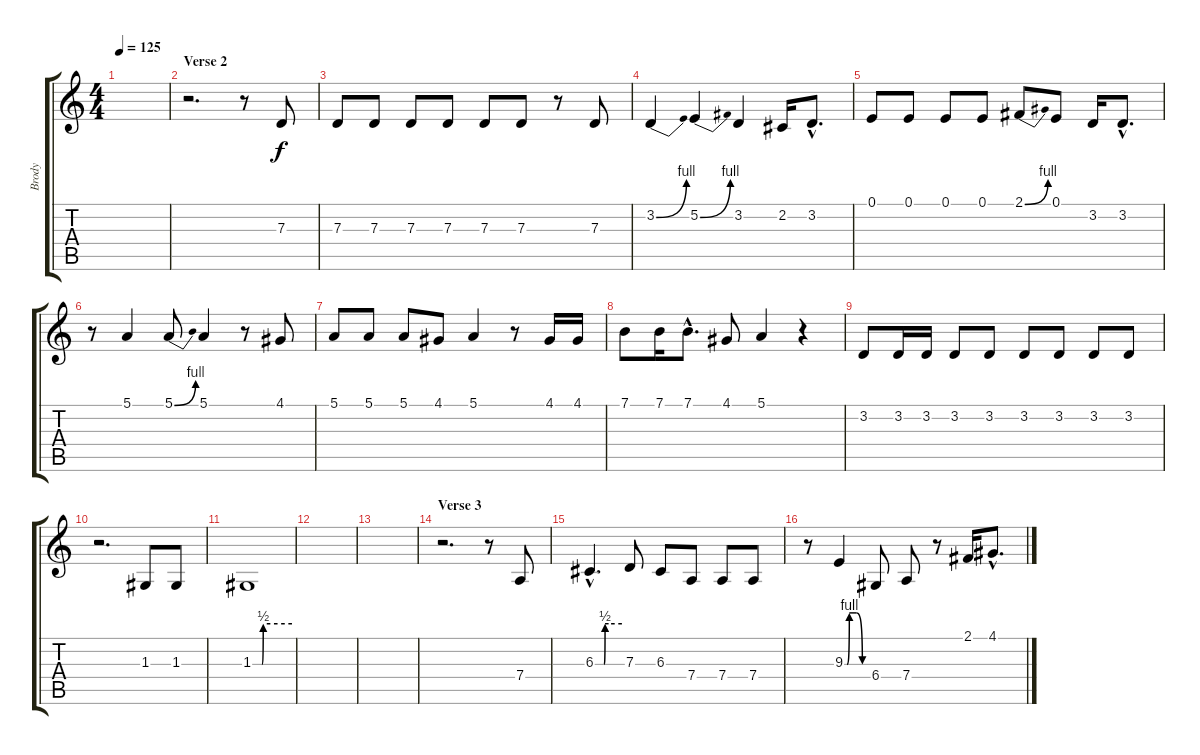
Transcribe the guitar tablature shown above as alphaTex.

\track ("Brody" "Brody") {instrument altosax}
\staff {score tabs}
\tuning (E4 B3 G3 D3 A2 E2) {hide}
\ts (4 4)
\tempo 125
\clef g2
\ks c
|
\section ("" "Verse 2")
r.2{d} r.8 7.3.8 |
7.3.8 7.3.8 7.3.8 7.3.8 7.3.8 7.3.8 r.8 7.3.8 |
3.2{be (bend 0 0 60 4)}.4 5.2{be (bend 0 0 60 4)}.4 3.2.4 2.2.16 3.2{hac}.8{d} |
0.1.8 0.1.8 0.1.8 0.1.8 2.1{be (bend 0 0 60 4)}.8 0.1.8 3.2.16 3.2{hac}.8{d} |
r.8 5.1.4 5.1{be (bend 0 0 60 4)}.8 5.1.4 r.8 4.1.8 |
5.1.8 5.1.8 5.1.8 4.1.8 5.1.4 r.8 4.1.16 4.1.16 |
7.1.8 7.1.16 7.1{hac}.8{d} 4.1.8 5.1.4 r.4 |
3.2.8 3.2.16 3.2.16 3.2.8 3.2.8 3.2.8 3.2.8 3.2.8 3.2.8 |
r.2{d} 1.3.8 1.3.8 |
1.3{be (custom 0 0 14 0 16 2 60 2)}.1 |
|
|
\section ("" "Verse 3")
r.2{d} r.8 7.4.8 |
6.3{be (custom 0 0 20 0 22 2 30 2 60 2) hac}.4{d} 7.3.8 6.3.8 7.4.8 7.4.8 7.4.8 |
r.8 9.3{be (custom 0 0 6 0 12 4 30 4 46 0 60 0)}.4 6.4.8 7.4.8 r.8 2.1.16 4.1{hac}.8{d}
